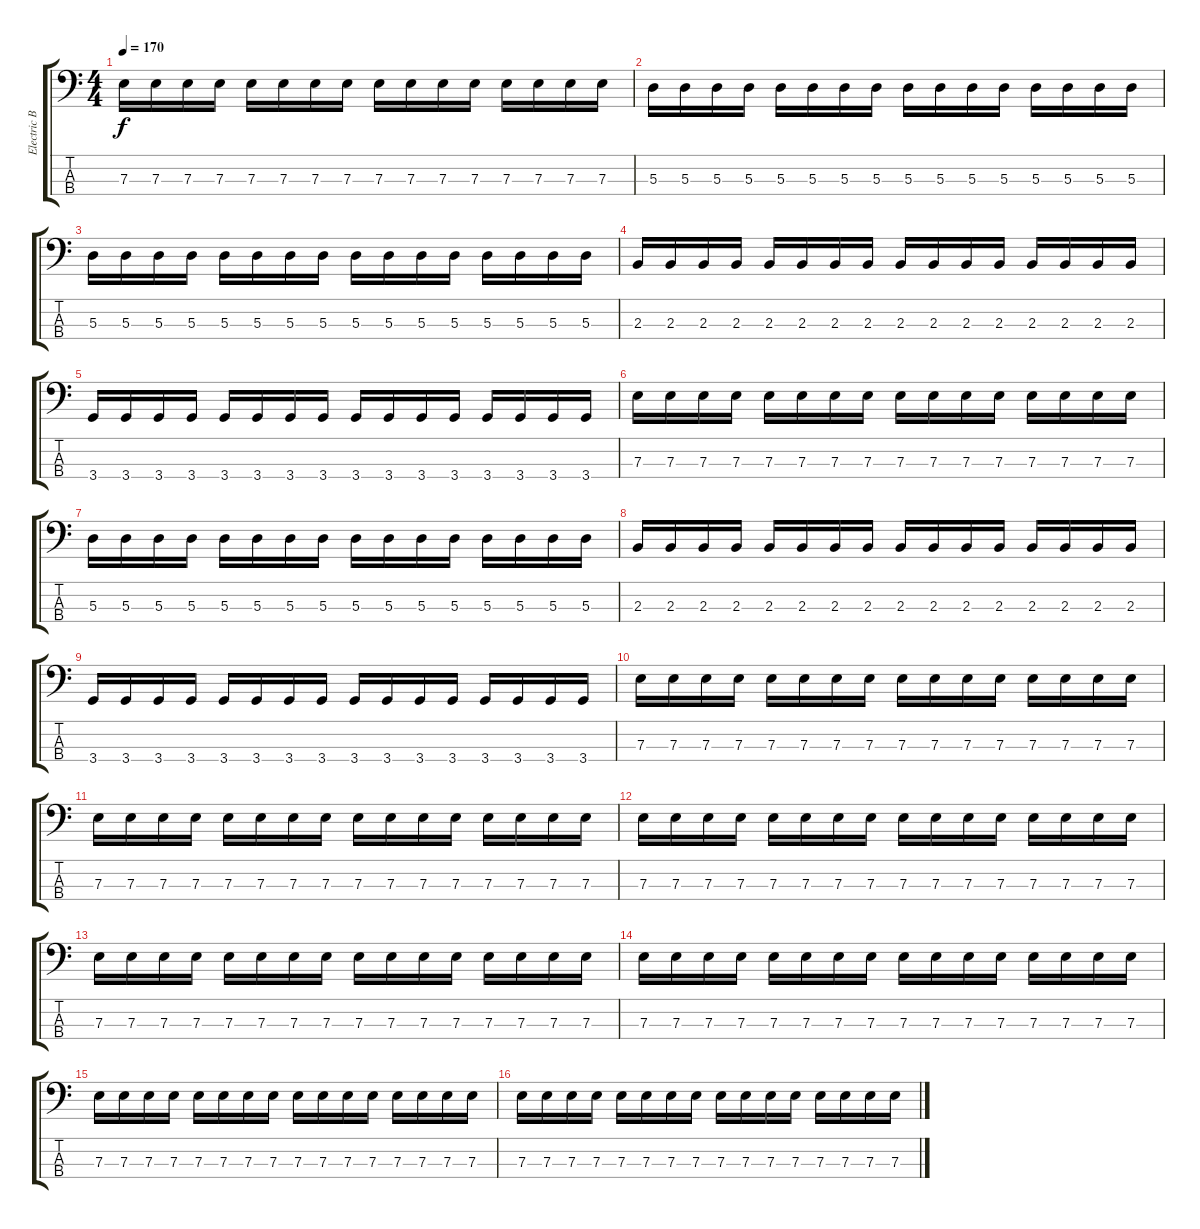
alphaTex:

\track ("Electric Bass" "Electric B") {solo instrument electricbasspick}
\staff {score tabs}
\tuning (G2 D2 A1 E1) {hide}
\ts (4 4)
\tempo 170
\clef f4
\ks c
7.3.16{dy f} 7.3.16 7.3.16 7.3.16 7.3.16 7.3.16 7.3.16 7.3.16 7.3.16 7.3.16 7.3.16 7.3.16 7.3.16 7.3.16 7.3.16 7.3.16 |
5.3.16 5.3.16 5.3.16 5.3.16 5.3.16 5.3.16 5.3.16 5.3.16 5.3.16 5.3.16 5.3.16 5.3.16 5.3.16 5.3.16 5.3.16 5.3.16 |
5.3.16 5.3.16 5.3.16 5.3.16 5.3.16 5.3.16 5.3.16 5.3.16 5.3.16 5.3.16 5.3.16 5.3.16 5.3.16 5.3.16 5.3.16 5.3.16 |
2.3.16 2.3.16 2.3.16 2.3.16 2.3.16 2.3.16 2.3.16 2.3.16 2.3.16 2.3.16 2.3.16 2.3.16 2.3.16 2.3.16 2.3.16 2.3.16 |
3.4.16 3.4.16 3.4.16 3.4.16 3.4.16 3.4.16 3.4.16 3.4.16 3.4.16 3.4.16 3.4.16 3.4.16 3.4.16 3.4.16 3.4.16 3.4.16 |
7.3.16 7.3.16 7.3.16 7.3.16 7.3.16 7.3.16 7.3.16 7.3.16 7.3.16 7.3.16 7.3.16 7.3.16 7.3.16 7.3.16 7.3.16 7.3.16 |
5.3.16 5.3.16 5.3.16 5.3.16 5.3.16 5.3.16 5.3.16 5.3.16 5.3.16 5.3.16 5.3.16 5.3.16 5.3.16 5.3.16 5.3.16 5.3.16 |
2.3.16 2.3.16 2.3.16 2.3.16 2.3.16 2.3.16 2.3.16 2.3.16 2.3.16 2.3.16 2.3.16 2.3.16 2.3.16 2.3.16 2.3.16 2.3.16 |
3.4.16 3.4.16 3.4.16 3.4.16 3.4.16 3.4.16 3.4.16 3.4.16 3.4.16 3.4.16 3.4.16 3.4.16 3.4.16 3.4.16 3.4.16 3.4.16 |
7.3.16 7.3.16 7.3.16 7.3.16 7.3.16 7.3.16 7.3.16 7.3.16 7.3.16 7.3.16 7.3.16 7.3.16 7.3.16 7.3.16 7.3.16 7.3.16 |
7.3.16 7.3.16 7.3.16 7.3.16 7.3.16 7.3.16 7.3.16 7.3.16 7.3.16 7.3.16 7.3.16 7.3.16 7.3.16 7.3.16 7.3.16 7.3.16 |
7.3.16 7.3.16 7.3.16 7.3.16 7.3.16 7.3.16 7.3.16 7.3.16 7.3.16 7.3.16 7.3.16 7.3.16 7.3.16 7.3.16 7.3.16 7.3.16 |
7.3.16 7.3.16 7.3.16 7.3.16 7.3.16 7.3.16 7.3.16 7.3.16 7.3.16 7.3.16 7.3.16 7.3.16 7.3.16 7.3.16 7.3.16 7.3.16 |
7.3.16 7.3.16 7.3.16 7.3.16 7.3.16 7.3.16 7.3.16 7.3.16 7.3.16 7.3.16 7.3.16 7.3.16 7.3.16 7.3.16 7.3.16 7.3.16 |
7.3.16 7.3.16 7.3.16 7.3.16 7.3.16 7.3.16 7.3.16 7.3.16 7.3.16 7.3.16 7.3.16 7.3.16 7.3.16 7.3.16 7.3.16 7.3.16 |
7.3.16 7.3.16 7.3.16 7.3.16 7.3.16 7.3.16 7.3.16 7.3.16 7.3.16 7.3.16 7.3.16 7.3.16 7.3.16 7.3.16 7.3.16 7.3.16
